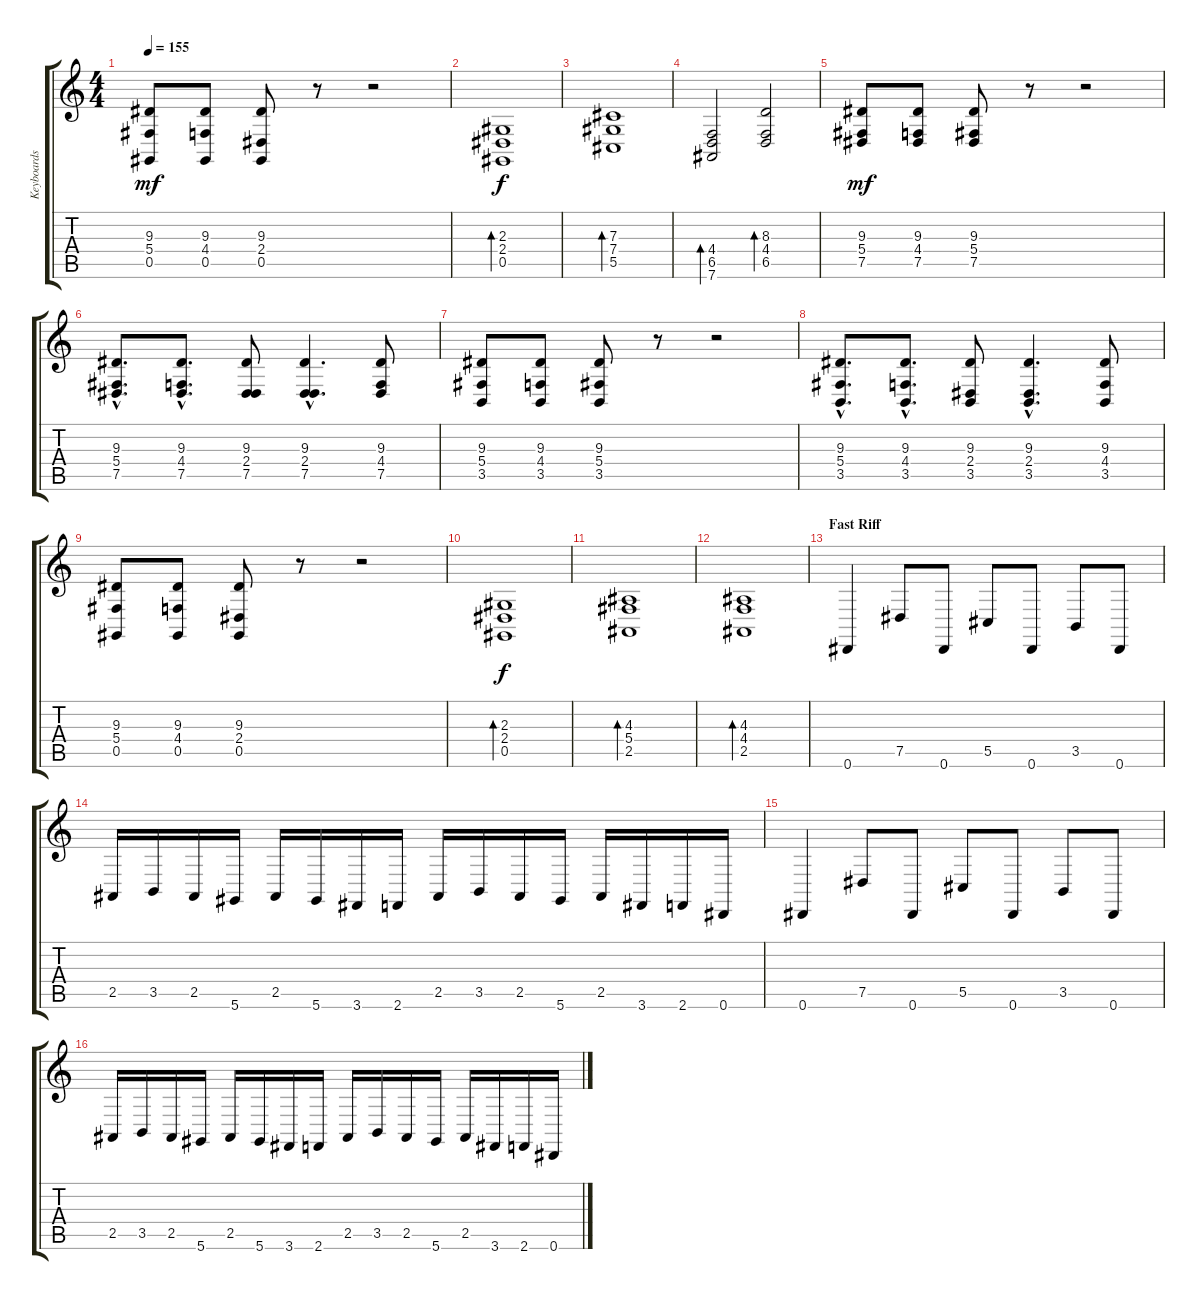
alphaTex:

\track ("Keyboards" "Keyboards") {instrument harpsichord}
\staff {score tabs}
\tuning (Eb4 Bb3 Gb3 Db3 Ab2 Eb2) {hide}
\ts (4 4)
\tempo 155
\clef g2
\ks c
(9.3 5.4 0.5).8{dy mf} (9.3 4.4 0.5).8 (9.3 2.4 0.5).8 r.8 r.2 |
(2.3 2.4 0.5).1{bd 240 dy f} |
(7.3 7.4 5.5).1{bd 240} |
(4.4 6.5 7.6).2{bd 240} (8.3 4.4 6.5).2{bd 240} |
(9.3 5.4 7.5).8{dy mf} (9.3 4.4 7.5).8 (9.3 5.4 7.5).8 r.8 r.2 |
(9.3{hac} 5.4{hac} 7.5{hac}).8{d} (9.3{hac} 4.4{hac} 7.5{hac}).8{d} (9.3 2.4 7.5).8 (9.3{hac} 2.4{hac} 7.5{hac}).4{d} (9.3 4.4 7.5).8 |
(9.3 5.4 3.5).8 (9.3 4.4 3.5).8 (9.3 5.4 3.5).8 r.8 r.2 |
(9.3{hac} 5.4{hac} 3.5{hac}).8{d} (9.3{hac} 4.4{hac} 3.5{hac}).8{d} (9.3 2.4 3.5).8 (9.3{hac} 2.4{hac} 3.5{hac}).4{d} (9.3 4.4 3.5).8 |
(9.3 5.4 0.5).8 (9.3 4.4 0.5).8 (9.3 2.4 0.5).8 r.8 r.2 |
(2.3 2.4 0.5).1{bd 240 dy f} |
(4.3 5.4 2.5).1{bd 240} |
(4.3 4.4 2.5).1{bd 240} |
\section ("" "Fast Riff")
0.6.4{instrument stringensemble1} 7.5.8 0.6.8 5.5.8 0.6.8 3.5.8 0.6.8 |
2.5.16 3.5.16 2.5.16 5.6.16 2.5.16 5.6.16 3.6.16 2.6.16 2.5.16 3.5.16 2.5.16 5.6.16 2.5.16 3.6.16 2.6.16 0.6.16 |
0.6.4 7.5.8 0.6.8 5.5.8 0.6.8 3.5.8 0.6.8 |
2.5.16 3.5.16 2.5.16 5.6.16 2.5.16 5.6.16 3.6.16 2.6.16 2.5.16 3.5.16 2.5.16 5.6.16 2.5.16 3.6.16 2.6.16 0.6.16
